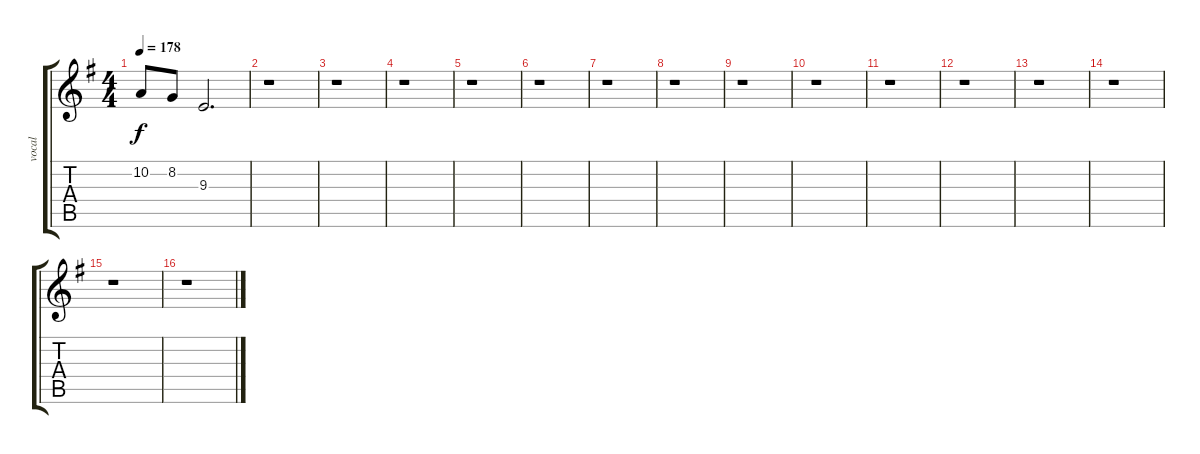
\track ("vocal" "vocal") {instrument stringensemble1}
\staff {score tabs}
\tuning (E4 B3 G3 D3 A2 E2) {hide}
\ts (4 4)
\tempo 178
\clef g2
\ks eminor
10.2{t}.8{dy f} 8.2.8 9.3.2{d} |
r.1 |
r.1 |
r.1 |
r.1 |
r.1 |
r.1 |
r.1 |
r.1 |
r.1 |
r.1 |
r.1 |
r.1 |
r.1 |
r.1 |
r.1
